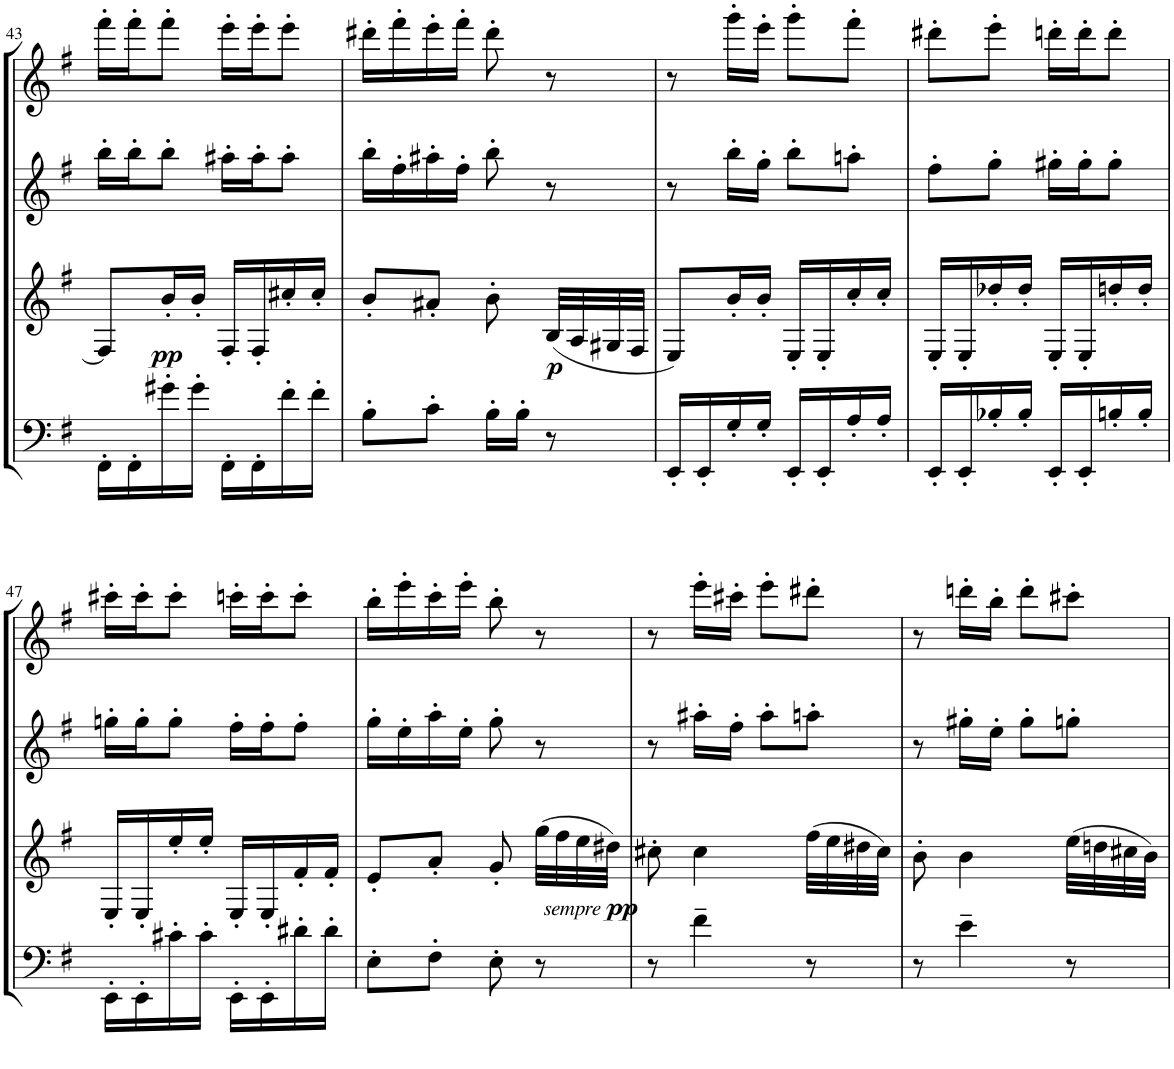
**kern	**kern	**dynam	**kern	**kern
*part4	*part3	*part3	*part2	*part1
*staff4	*staff3	*staff3	*staff2	*staff1
*I"Bassoon	*I"Bb Clarinet	*	*I"Oboe	*I"Flute
*I'Bsn	*I'Cl	*	*I'Ob	*I'Fl
!!LO:PB:g=z
*clefF4	*clefG2	*	*clefG2	*clefG2
*	*ITrd1c2	*	*	*
*k[f#]	*k[f#]	*	*k[f#]	*k[f#]
*M2/4	*M2/4	*	*M2/4	*M2/4
=43	=43	=43	=43	=43
16FF#'\LL	8F#/L]	.	16bb'\LL	16fff#'\LL
16FF#'\	.	.	16bb'\J	16fff#'\J
!	!	!LO:DY:b	!	!
16g#X'\	16b'/L	pp	8bb'\J	8fff#'\J
16g#'\JJ	16b'/JJ	.	.	.
16FF#'\LL	16F#'/LL	.	16aa#X'\LL	16eee'\LL
16FF#'\	16F#'/	.	16aa#'\J	16eee'\J
16f#'\	16cc#X'/	.	8aa#'\J	8eee'\J
16f#'\JJ	16cc#'/JJ	.	.	.
=44	=44	=44	=44	=44
8B'\L	8b'/L	.	16bb'\LL	16ddd#X'\LL
.	.	.	16ff#'\	16fff#'\
8c'\J	8a#X'/J	.	16aa#X'\	16eee'\
.	.	.	16ff#'\JJ	16fff#'\JJ
16B'\LL	8b'\	.	8bb'\	8ddd#'\
16B'\JJ	.	.	.	.
!	!	!LO:DY:b	!	!
8r	(32B/LLL	p	8r	8r
.	32A/	.	.	.
.	32G#X/	.	.	.
.	32F#/JJJ	.	.	.
=45	=45	=45	=45	=45
16EE'/LL	8E/L)	.	8r	8r
16EE'/	.	.	.	.
16G'/	16b'/L	.	16bb'\LL	16ggg'\LL
16G'/JJ	16b'/JJ	.	16gg'\JJ	16eee'\JJ
16EE'/LL	16E'/LL	.	8bb'\L	8ggg'\L
16EE'/	16E'/	.	.	.
16A'/	16cc'/	.	8aan'\J	8fff#'\J
16A'/JJ	16cc'/JJ	.	.	.
=46	=46	=46	=46	=46
16EE'/LL	16E'/LL	.	8ff#'\L	8ddd#X'\L
16EE'/	16E'/	.	.	.
16B-X'/	16dd-X'/	.	8gg'\J	8eee'\J
16B-'/JJ	16dd-'/JJ	.	.	.
16EE'/LL	16E'/LL	.	16gg#X'\LL	16dddn'\LL
16EE'/	16E'/	.	16gg#'\J	16ddd'\J
16Bn'/	16ddn'/	.	8gg#'\J	8ddd'\J
16B'/JJ	16dd'/JJ	.	.	.
!!LO:LB:g=z
=47	=47	=47	=47	=47
16EE'\LL	16E'/LL	.	16ggn'\LL	16ccc#X'\LL
16EE'\	16E'/	.	16gg'\J	16ccc#'\J
16c#X'\	16ee'/	.	8gg'\J	8ccc#'\J
16c#'\JJ	16ee'/JJ	.	.	.
16EE'\LL	16E'/LL	.	16ff#'\LL	16cccn'\LL
16EE'\	16E'/	.	16ff#'\J	16ccc'\J
16d#X'\	16f#'/	.	8ff#'\J	8ccc'\J
16d#'\JJ	16f#'/JJ	.	.	.
=48	=48	=48	=48	=48
8E'\L	8e'/L	.	16gg'\LL	16bb'\LL
.	.	.	16ee'\	16eee'\
8F#'\J	8a'/J	.	16aa'\	16ccc'\
.	.	.	16ee'\JJ	16eee'\JJ
8E'\	8g'/	.	8gg'\	8bb'\
8r	(32gg\LLL	.	8r	8r
.	32ff#\	.	.	.
!	!	!LO:DY:b	!	!
!	!	!LO:DY:n=1:b	!	!
.	32ee\	other-dynamics pp	.	.
.	32dd#X\JJJ)	.	.	.
=49	=49	=49	=49	=49
8r	8cc#X'\	.	8r	8r
4f#~\	4cc#\	.	16aa#X'\LL	16eee'\LL
.	.	.	16ff#'\JJ	16ccc#X'\JJ
.	.	.	8aa#'\L	8eee'\L
8r	(32ff#\LLL	.	8aan'\J	8ddd#X'\J
.	32ee\	.	.	.
.	32dd#X\	.	.	.
.	32cc#\JJJ)	.	.	.
=50	=50	=50	=50	=50
8r	8b'\	.	8r	8r
4e~\	4b\	.	16gg#X'\LL	16dddn'\LL
.	.	.	16ee'\JJ	16bb'\JJ
.	.	.	8gg#'\L	8ddd'\L
8r	(32ee\LLL	.	8ggn'\J	8ccc#X'\J
.	32ddn\	.	.	.
.	32cc#X\	.	.	.
.	32b\JJJ)	.	.	.
=	=	=	=	=
*-	*-	*-	*-	*-
